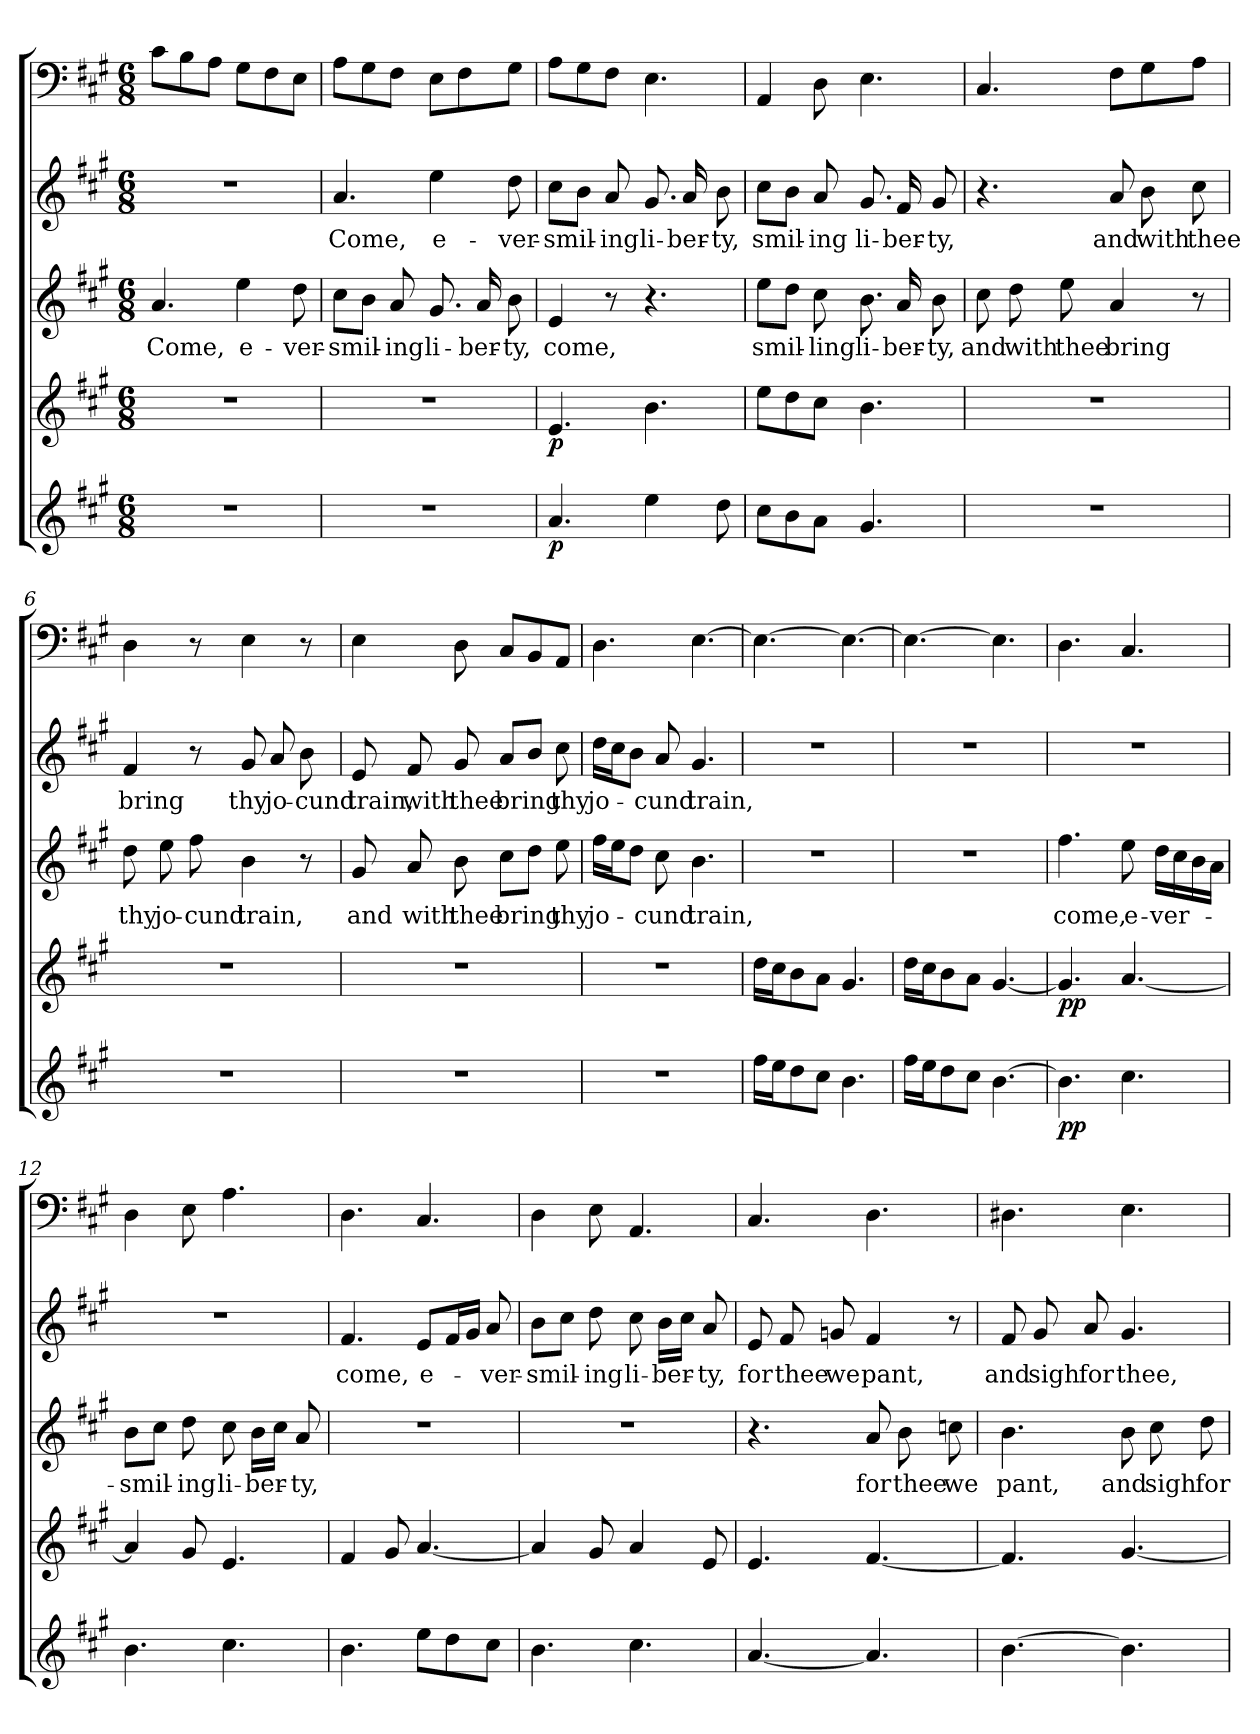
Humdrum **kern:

**kern	**dynam	**kern	**dynam	**kern	**text	**kern	**text	**kern
*part5	*part5	*part4	*part4	*part3	*part3	*part2	*part2	*part1
*staff5	*staff5	*staff4	*staff4	*staff3	*staff3	*staff2	*staff2	*staff1
*clefG2	*	*clefG2	*	*clefG2	*	*clefG2	*	*clefF4
*k[f#c#g#]	*	*k[f#c#g#]	*	*k[f#c#g#]	*	*k[f#c#g#]	*	*k[f#c#g#]
*A:	*	*A:	*	*A:	*	*A:	*	*A:
*M6/8	*	*M6/8	*	*M6/8	*	*M6/8	*	*M6/8
=1	=1	=1	=1	=1	=1	=1	=1	=1
2.r	.	2.r	.	4.a/	Come,	2.r	.	8c#\L
.	.	.	.	.	.	.	.	8B\
.	.	.	.	.	.	.	.	8A\J
.	.	.	.	4ee\	e-	.	.	8G#\L
.	.	.	.	.	.	.	.	8F#\
.	.	.	.	8dd\	-ver-	.	.	8E\J
=2	=2	=2	=2	=2	=2	=2	=2	=2
2.r	.	2.r	.	8cc#\L	-smil-	4.a/	Come,	8A\L
.	.	.	.	8b\J	.	.	.	8G#\
.	.	.	.	8a/	-ing	.	.	8F#\J
.	.	.	.	8.g#/	li-	4ee\	e-	8E\L
.	.	.	.	.	.	.	.	8F#\
.	.	.	.	16a/	-ber-	.	.	.
.	.	.	.	8b\	-ty,	8dd\	-ver-	8G#\J
=3	=3	=3	=3	=3	=3	=3	=3	=3
4.a/	p	4.e/	p	4e/	come,	8cc#\L	-smil-	8A\L
.	.	.	.	.	.	8b\J	.	8G#\
.	.	.	.	8r	.	8a/	-ing	8F#\J
4ee\	.	4.b\	.	4.r	.	8.g#/	li-	4.E\
.	.	.	.	.	.	16a/	-ber-	.
8dd\	.	.	.	.	.	8b\	-ty,	.
=4	=4	=4	=4	=4	=4	=4	=4	=4
8cc#\L	.	8ee\L	.	8ee\L	smil-	8cc#\L	smil-	4AA/
8b\	.	8dd\	.	8dd\J	.	8b\J	.	.
8a\J	.	8cc#\J	.	8cc#\	-ling	8a/	-ing	8D\
4.g#/	.	4.b\	.	8.b\	li-	8.g#/	li-	4.E\
.	.	.	.	16a/	-ber-	16f#/	-ber-	.
.	.	.	.	8b\	-ty,	8g#/	-ty,	.
=5	=5	=5	=5	=5	=5	=5	=5	=5
2.r	.	2.r	.	8cc#\	and	4.r	.	4.C#/
.	.	.	.	8dd\	with	.	.	.
.	.	.	.	8ee\	thee	.	.	.
.	.	.	.	4a/	bring	8a/	and	8F#\L
.	.	.	.	.	.	8b\	with	8G#\
.	.	.	.	8r	.	8cc#\	thee	8A\J
=6	=6	=6	=6	=6	=6	=6	=6	=6
2.r	.	2.r	.	8dd\	thy	4f#/	bring	4D\
.	.	.	.	8ee\	jo-	.	.	.
.	.	.	.	8ff#\	-cund	8r	.	8r
.	.	.	.	4b\	train,	8g#/	thy	4E\
.	.	.	.	.	.	8a/	jo-	.
.	.	.	.	8r	.	8b\	-cund	8r
=7	=7	=7	=7	=7	=7	=7	=7	=7
2.r	.	2.r	.	8g#/	and	8e/	train,	4E\
.	.	.	.	8a/	with	8f#/	with	.
.	.	.	.	8b\	thee	8g#/	thee	8D\
.	.	.	.	8cc#\L	bring	8a/L	bring	8C#/L
.	.	.	.	8dd\J	.	8b/J	.	8BB/
.	.	.	.	8ee\	thy	8cc#\	thy	8AA/J
=8	=8	=8	=8	=8	=8	=8	=8	=8
2.r	.	2.r	.	16ff#\LL	jo-	16dd\LL	jo-	4.D\
.	.	.	.	16ee\J	.	16cc#\J	.	.
.	.	.	.	8dd\J	.	8b\J	.	.
.	.	.	.	8cc#\	-cund	8a/	-cund	.
.	.	.	.	4.b\	train,	4.g#/	train,	[4.E\
=9	=9	=9	=9	=9	=9	=9	=9	=9
16ff#\LL	.	16dd\LL	.	2.r	.	2.r	.	4.E\_
16ee\J	.	16cc#\J	.	.	.	.	.	.
8dd\	.	8b\	.	.	.	.	.	.
8cc#\J	.	8a\J	.	.	.	.	.	.
4.b\	.	4.g#/	.	.	.	.	.	4.E\_
=10	=10	=10	=10	=10	=10	=10	=10	=10
16ff#\LL	.	16dd\LL	.	2.r	.	2.r	.	4.E\_
16ee\J	.	16cc#\J	.	.	.	.	.	.
8dd\	.	8b\	.	.	.	.	.	.
8cc#\J	.	8a\J	.	.	.	.	.	.
[4.b\	.	[4.g#/	.	.	.	.	.	4.E\]
=11	=11	=11	=11	=11	=11	=11	=11	=11
4.b\]	pp	4.g#/]	pp	4.ff#\	come,	2.r	.	4.D\
4.cc#\	.	[4.a/	.	8ee\	e-	.	.	4.C#/
.	.	.	.	16dd\LL	-ver-	.	.	.
.	.	.	.	16cc#\	.	.	.	.
.	.	.	.	16b\	.	.	.	.
.	.	.	.	16a\JJ	.	.	.	.
=12	=12	=12	=12	=12	=12	=12	=12	=12
4.b\	.	4a/]	.	8b\L	-smil-	2.r	.	4D\
.	.	.	.	8cc#\J	.	.	.	.
.	.	8g#/	.	8dd\	-ing	.	.	8E\
4.cc#\	.	4.e/	.	8cc#\	li-	.	.	4.A\
.	.	.	.	16b\LL	-ber-	.	.	.
.	.	.	.	16cc#\JJ	.	.	.	.
.	.	.	.	8a/	-ty,	.	.	.
=13	=13	=13	=13	=13	=13	=13	=13	=13
4.b\	.	4f#/	.	2.r	.	4.f#/	come,	4.D\
.	.	8g#/	.	.	.	.	.	.
8ee\L	.	[4.a/	.	.	.	8e/L	e-	4.C#/
8dd\	.	.	.	.	.	16f#/L	.	.
.	.	.	.	.	.	16g#/JJ	.	.
8cc#\J	.	.	.	.	.	8a/	-ver-	.
=14	=14	=14	=14	=14	=14	=14	=14	=14
4.b\	.	4a/]	.	2.r	.	8b\L	-smil-	4D\
.	.	.	.	.	.	8cc#\J	.	.
.	.	8g#/	.	.	.	8dd\	-ing	8E\
4.cc#\	.	4a/	.	.	.	8cc#\	li-	4.AA/
.	.	.	.	.	.	16b\LL	-ber-	.
.	.	.	.	.	.	16cc#\JJ	.	.
.	.	8e/	.	.	.	8a/	-ty,	.
=15	=15	=15	=15	=15	=15	=15	=15	=15
[4.a/	.	4.e/	.	4.r	.	8e/	for	4.C#/
.	.	.	.	.	.	8f#/	thee	.
.	.	.	.	.	.	8gn/	we	.
4.a/]	.	[4.f#/	.	8a/	for	4f#/	pant,	4.D\
.	.	.	.	8b\	thee	.	.	.
.	.	.	.	8ccn\	we	8r	.	.
=16	=16	=16	=16	=16	=16	=16	=16	=16
[4.b\	.	4.f#/]	.	4.b\	pant,	8f#/	and	4.D#X\
.	.	.	.	.	.	8g#/	sigh	.
.	.	.	.	.	.	8a/	for	.
4.b\]	.	[4.g#/	.	8b\	and	4.g#/	thee,	4.E\
.	.	.	.	8cc#\	sigh	.	.	.
.	.	.	.	8dd\	for	.	.	.
=	=	=	=	=	=	=	=	=
*-	*-	*-	*-	*-	*-	*-	*-	*-
